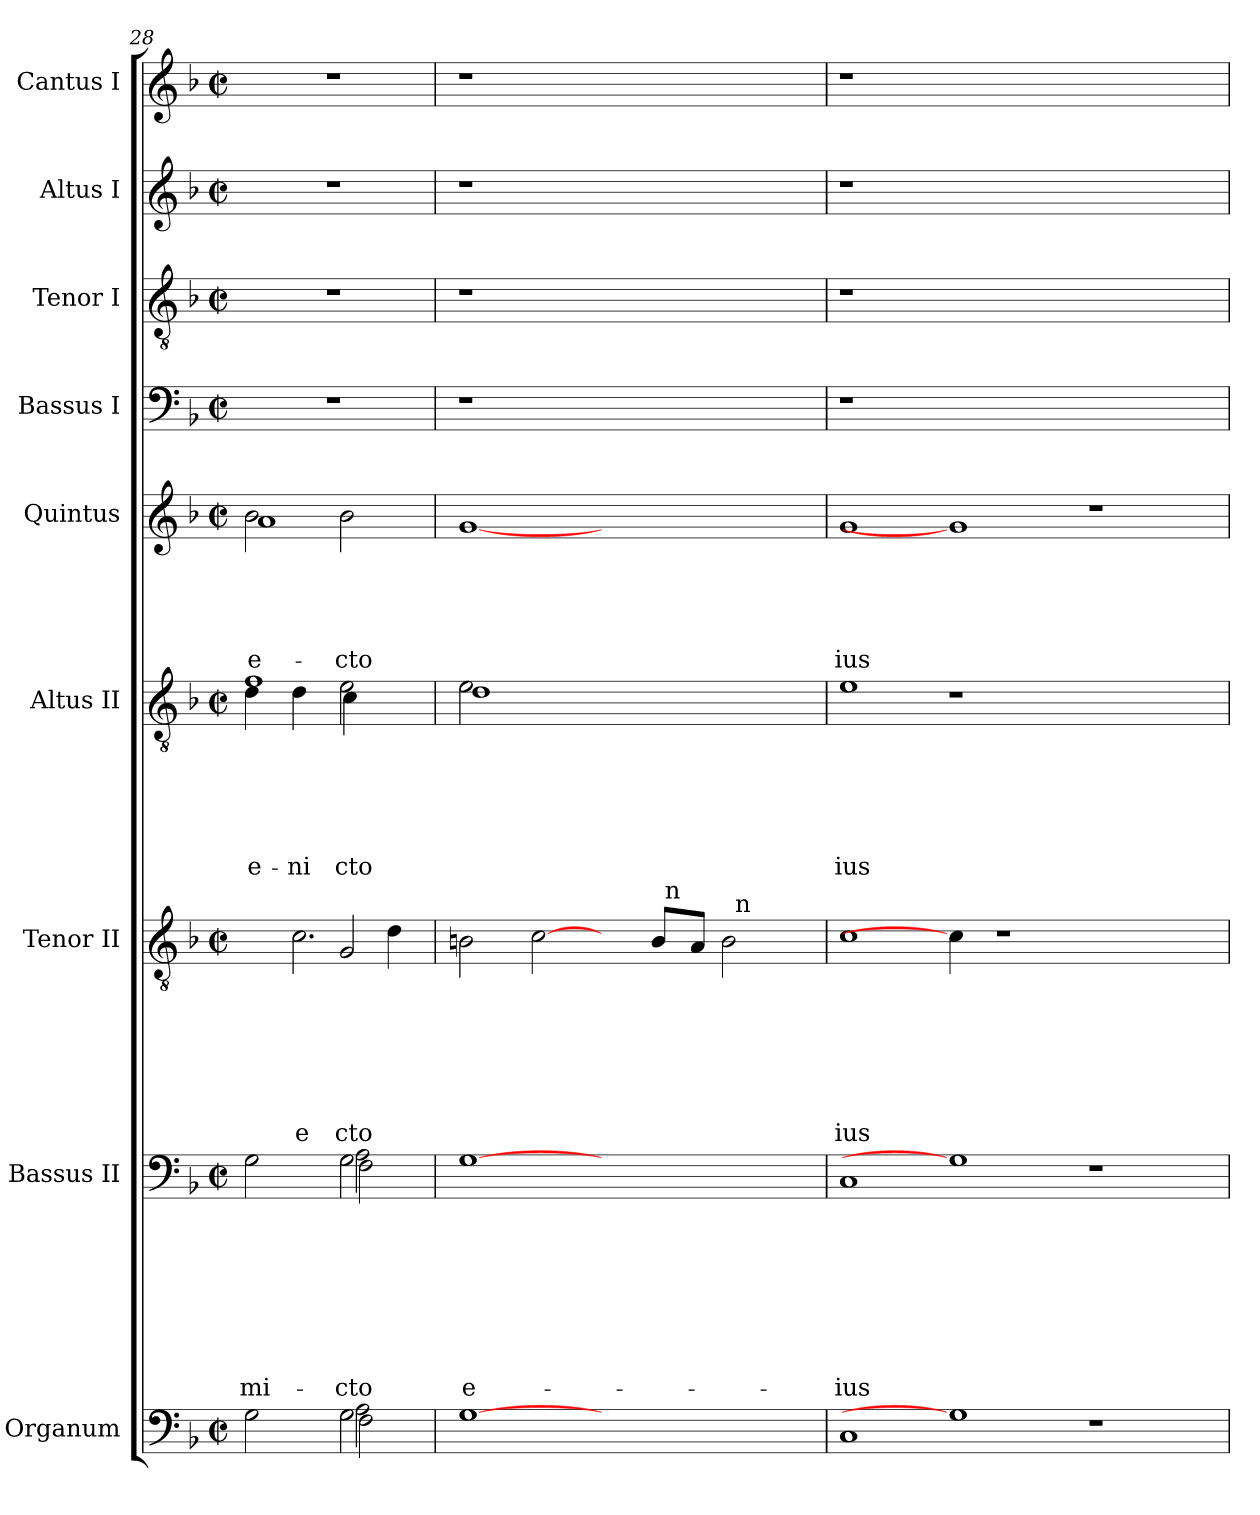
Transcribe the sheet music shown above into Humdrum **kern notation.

**kern	**kern	**text	**text	**text	**text	**text	**text	**text	**text	**kern	**text	**text	**text	**text	**text	**text	**text	**kern	**text	**text	**text	**text	**text	**text	**kern	**text	**text	**text	**text	**text	**kern	**kern	**kern	**kern
*part9	*part8	*part8	*part8	*part8	*part8	*part8	*part8	*part8	*part8	*part7	*part7	*part7	*part7	*part7	*part7	*part7	*part7	*part6	*part6	*part6	*part6	*part6	*part6	*part6	*part5	*part5	*part5	*part5	*part5	*part5	*part4	*part3	*part2	*part1
*staff9	*staff8	*staff8	*staff8	*staff8	*staff8	*staff8	*staff8	*staff8	*staff8	*staff7	*staff7	*staff7	*staff7	*staff7	*staff7	*staff7	*staff7	*staff6	*staff6	*staff6	*staff6	*staff6	*staff6	*staff6	*staff5	*staff5	*staff5	*staff5	*staff5	*staff5	*staff4	*staff3	*staff2	*staff1
*I"Organum	*I"Bassus II	*	*	*	*	*	*	*	*	*I"Tenor II	*	*	*	*	*	*	*	*I"Altus II	*	*	*	*	*	*	*I"Quintus	*	*	*	*	*	*I"Bassus I	*I"Tenor I	*I"Altus I	*I"Cantus I
*I'Or	*I'B II	*	*	*	*	*	*	*	*	*I'TII	*	*	*	*	*	*	*	*I'A II	*	*	*	*	*	*	*I'Q	*	*	*	*	*	*I'B I	*I'TI	*I'A I	*I'C I
*clefF4	*clefF4	*	*	*	*	*	*	*	*	*clefGv2	*	*	*	*	*	*	*	*clefGv2	*	*	*	*	*	*	*clefG2	*	*	*	*	*	*clefF4	*clefGv2	*clefG2	*clefG2
*k[b-]	*k[b-]	*	*	*	*	*	*	*	*	*k[b-]	*	*	*	*	*	*	*	*k[b-]	*	*	*	*	*	*	*k[b-]	*	*	*	*	*	*k[b-]	*k[b-]	*k[b-]	*k[b-]
*F:	*F:	*	*	*	*	*	*	*	*	*F:	*	*	*	*	*	*	*	*F:	*	*	*	*	*	*	*F:	*	*	*	*	*	*F:	*F:	*F:	*F:
*M2/2	*M2/2	*	*	*	*	*	*	*	*	*M2/2	*	*	*	*	*	*	*	*M2/2	*	*	*	*	*	*	*M2/2	*	*	*	*	*	*M2/2	*M2/2	*M2/2	*M2/2
*met(c|)	*met(c|)	*	*	*	*	*	*	*	*	*met(c|)	*	*	*	*	*	*	*	*met(c|)	*	*	*	*	*	*	*met(c|)	*	*	*	*	*	*met(c|)	*met(c|)	*met(c|)	*met(c|)
=28	=28	=28	=28	=28	=28	=28	=28	=28	=28	=28	=28	=28	=28	=28	=28	=28	=28	=28	=28	=28	=28	=28	=28	=28	=28	=28	=28	=28	=28	=28	=28	=28	=28	=28
*^	*	*	*	*	*	*	*	*	*	*	*	*	*	*	*	*	*	*	*	*	*	*	*	*	*	*	*	*	*	*	*	*	*	*
*	*^	*	*	*	*	*	*	*	*	*	*	*	*	*	*	*	*	*	*	*	*	*	*	*	*	*	*	*	*	*	*	*	*	*	*
!	!	!	!	!	!	!	!	!	!	!	!LO:LY:b	!	!	!	!	!	!	!	!	!	!	!	!	!	!	!LO:LY:b	!	!	!	!	!	!	!	!	!	!
*	*	*	*^	*	*	*	*	*	*	*	*	*^	*	*	*	*	*	*	*	*^	*	*	*	*	*	*	*	*	*	*	*	*	*	*	*	*
*	*	*	*	*^	*	*	*	*	*	*	*	*	*	*^	*	*	*	*	*	*	*	*	*^	*	*	*	*	*	*	*	*	*	*	*	*	*	*	*	*
!	!	!	!	!	!	!	!	!	!	!	!	!	!	!	!	!	!	!	!	!	!	!	!	!	!	!	!	!	!	!	!	!LO:LY:b:rj	!	!	!	!	!	!LO:LY:b	!	!	!	!
*	*	*	*	*	*	*	*	*	*	*	*	*	*	*	*	*	*	*	*	*	*	*	*	*	*	*	*	*	*	*	*	*	*^	*	*	*	*	*	*	*	*	*
!	!	!	!	!	!	!	!	!	!	!	!	!	!	!	!	!	!	!	!	!	!	!	!	!	!	!	!	!	!	!	!	!	!	!	!	!	!	!	!LO:LY:b:rj	!	!	!	!
2G\	2ryy	2ryy	2G\	2ryy	2ryy	.	.	.	.	.	.	.	-mi-	2ryy	4ryy	2.ryy	.	.	.	.	.	.	.	4d\	2ryy	1f	.	.	.	.	.	e-	2b-\	1a	.	.	.	.	e-	1r	1r	1r	1r
!	!	!	!	!	!	!	!	!	!	!	!	!	!	!	!	!	!	!	!	!	!	!	!LO:LY:b	!	!	!	!	!	!	!	!	!LO:LY:b	!	!	!	!	!	!	!	!	!	!	!
.	.	.	.	.	.	.	.	.	.	.	.	.	.	.	2.c\	.	.	.	.	.	.	.	e-	4d\	.	.	.	.	.	.	.	-ni	.	.	.	.	.	.	.	.	.	.	.
!	!	!	!	!	!	!	!	!	!	!	!	!	!LO:LY:b	!	!	!	!	!	!	!	!	!	!	!	!	!	!	!	!	!	!	!	!	!	!	!	!	!	!	!	!	!	!
!	!	!	!	!	!	!	!	!	!	!	!	!	!LO:LY:b	!	!	!	!	!	!	!	!	!	!	!	!	!	!	!	!	!	!	!	!	!	!	!	!	!	!	!	!	!	!
!	!	!	!	!	!	!	!	!	!	!	!	!	!LO:LY:b	!	!	!	!	!	!	!	!	!	!LO:LY:b	!	!	!	!	!	!	!	!	!LO:LY:b	!	!	!	!	!	!	!	!	!	!	!
!	!	!	!	!	!	!	!	!	!	!	!	!	!	!	!	!	!	!	!	!	!	!	!	!	!	!	!	!	!	!	!	!LO:LY:b	!	!	!	!	!	!	!LO:LY:b	!	!	!	!
2G\	2A\	2F\	2G\	2A\	2F\	.	.	.	.	.	.	.	-cto	2G/	.	.	.	.	.	.	.	.	-cto	2e\	4c\	.	.	.	.	.	.	-cto	2b-\	.	.	.	.	.	-cto	.	.	.	.
.	.	.	.	.	.	.	.	.	.	.	.	.	.	.	.	4d\	.	.	.	.	.	.	.	.	4ryy	.	.	.	.	.	.	.	.	.	.	.	.	.	.	.	.	.	.
*v	*v	*v	*	*	*	*	*	*	*	*	*	*	*	*	*	*	*	*	*	*	*	*	*	*	*v	*v	*	*	*	*	*	*	*v	*v	*	*	*	*	*	*	*	*	*
*	*v	*v	*v	*	*	*	*	*	*	*	*	*	*	*	*	*	*	*	*	*	*	*	*	*	*	*	*	*	*	*	*	*	*	*	*	*	*	*	*
!!LO:PB:g=z
=29	=29	=29	=29	=29	=29	=29	=29	=29	=29	=29	=29	=29	=29	=29	=29	=29	=29	=29	=29	=29	=29	=29	=29	=29	=29	=29	=29	=29	=29	=29	=29	=29	=29	=29	=29	=29	=29
!	!	!	!	!	!	!	!	!	!LO:LY:b:rj	!	!	!	!	!	!	!	!	!	!	!	!	!	!	!	!	!	!	!	!	!	!	!	!	!	!	!	!
[1G	[1G	.	.	.	.	.	.	.	e-	2Bn\	1ryy	1ryy	.	.	.	.	.	.	.	2e\	1d	.	.	.	.	.	.	[1g	.	.	.	.	.	1r	1r	1r	1r
.	.	.	.	.	.	.	.	.	.	[2c\	.	.	.	.	.	.	.	.	.	1ryy	.	.	.	.	.	.	.	.	.	.	.	.	.	.	.	.	.
1ryy	1ryy	.	.	.	.	.	.	.	.	4ryy	4ryy	2ryy	.	.	.	.	.	.	.	.	1ryy	.	.	.	.	.	.	1ryy	.	.	.	.	.	1ryy	1ryy	1ryy	1ryy
.	.	.	.	.	.	.	.	.	.	8B/L	32ryy	.	.	.	.	.	.	.	.	.	.	.	.	.	.	.	.	.	.	.	.	.	.	.	.	.	.
!	!	!	!	!	!	!	!	!	!	!	!LO:TX:a:t=n	!	!	!	!	!	!	!	!	!	!	!	!	!	!	!	!	!	!	!	!	!	!	!	!	!	!
.	.	.	.	.	.	.	.	.	.	.	2ryy	.	.	.	.	.	.	.	.	.	.	.	.	.	.	.	.	.	.	.	.	.	.	.	.	.	.
.	.	.	.	.	.	.	.	.	.	8A/J	.	.	.	.	.	.	.	.	.	.	.	.	.	.	.	.	.	.	.	.	.	.	.	.	.	.	.
.	.	.	.	.	.	.	.	.	.	2B\	.	32ryy	.	.	.	.	.	.	.	2ryy	.	.	.	.	.	.	.	.	.	.	.	.	.	.	.	.	.
!	!	!	!	!	!	!	!	!	!	!	!	!LO:TX:a:t=n	!	!	!	!	!	!	!	!	!	!	!	!	!	!	!	!	!	!	!	!	!	!	!	!	!
.	.	.	.	.	.	.	.	.	.	.	.	4...ryy	.	.	.	.	.	.	.	.	.	.	.	.	.	.	.	.	.	.	.	.	.	.	.	.	.
.	.	.	.	.	.	.	.	.	.	.	8..ryy	.	.	.	.	.	.	.	.	.	.	.	.	.	.	.	.	.	.	.	.	.	.	.	.	.	.
=30	=30	=30	=30	=30	=30	=30	=30	=30	=30	=30	=30	=30	=30	=30	=30	=30	=30	=30	=30	=30	=30	=30	=30	=30	=30	=30	=30	=30	=30	=30	=30	=30	=30	=30	=30	=30	=30
!	!	!	!	!	!	!	!	!	!LO:LY:b	!	!	!	!	!	!	!	!	!	!LO:LY:b	!	!	!	!	!	!	!	!LO:LY:b	!	!	!	!	!	!LO:LY:b	!	!	!	!
*	*	*	*	*	*	*	*	*	*	*v	*v	*v	*	*	*	*	*	*	*	*	*	*	*	*	*	*	*	*	*	*	*	*	*	*	*	*	*
*	*	*	*	*	*	*	*	*	*	*	*	*	*	*	*	*	*	*v	*v	*	*	*	*	*	*	*	*	*	*	*	*	*	*	*	*
1C	1C	.	.	.	.	.	.	.	-ius	1c	.	.	.	.	.	.	-ius	1e	.	.	.	.	.	-ius	1g	.	.	.	.	-ius	1r	1r	1r	1r
1G]	1G]	.	.	.	.	.	.	.	.	4c\]	.	.	.	.	.	.	.	1r	.	.	.	.	.	.	1g]	.	.	.	.	.	0ryy	0ryy	0ryy	0ryy
.	.	.	.	.	.	.	.	.	.	1r	.	.	.	.	.	.	.	.	.	.	.	.	.	.	.	.	.	.	.	.	.	.	.	.
1r	1r	.	.	.	.	.	.	.	.	.	.	.	.	.	.	.	.	1ryy	.	.	.	.	.	.	1r	.	.	.	.	.	.	.	.	.
.	.	.	.	.	.	.	.	.	.	2.ryy	.	.	.	.	.	.	.	.	.	.	.	.	.	.	.	.	.	.	.	.	.	.	.	.
=	=	=	=	=	=	=	=	=	=	=	=	=	=	=	=	=	=	=	=	=	=	=	=	=	=	=	=	=	=	=	=	=	=	=
*-	*-	*-	*-	*-	*-	*-	*-	*-	*-	*-	*-	*-	*-	*-	*-	*-	*-	*-	*-	*-	*-	*-	*-	*-	*-	*-	*-	*-	*-	*-	*-	*-	*-	*-
